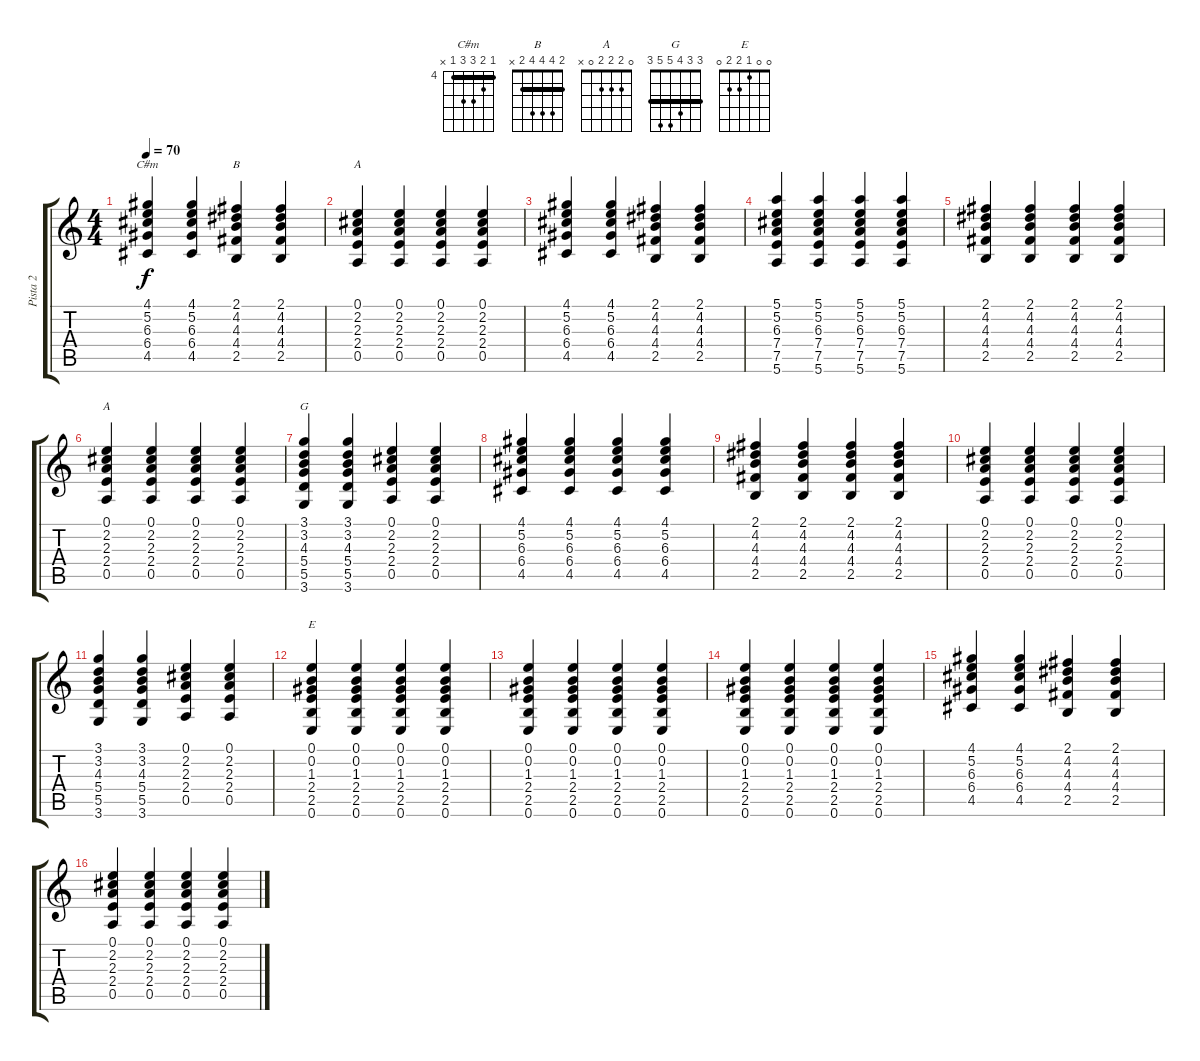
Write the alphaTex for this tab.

\track ("Pista 2" "Pista 2") {instrument distortionguitar}
\staff {score tabs}
\tuning (E4 B3 G3 D3 A2 E2) {hide}
\chord ("C#m" 4 5 6 6 4 x) {firstfret 4 barre 4}
\chord ("B" 2 4 4 4 2 x) {barre 2}
\chord ("A" 5 5 6 7 7 5) {firstfret 5 barre 5}
\chord ("A" 0 2 2 2 0 x)
\chord ("G" 3 3 4 5 5 3) {barre 3}
\chord ("E" 0 0 1 2 2 0)
\ts (4 4)
\tempo 70
\clef g2
\ks c
(4.1 5.2 6.3 6.4 4.5).4{ch "C#m" dy f} (4.1 5.2 6.3 6.4 4.5).4 (2.1 4.2 4.3 4.4 2.5).4{ch "B"} (2.1 4.2 4.3 4.4 2.5).4 |
(0.1 2.2 2.3 2.4 0.5).4{ch "A"} (0.1 2.2 2.3 2.4 0.5).4 (0.1 2.2 2.3 2.4 0.5).4 (0.1 2.2 2.3 2.4 0.5).4 |
(4.1 5.2 6.3 6.4 4.5).4 (4.1 5.2 6.3 6.4 4.5).4 (2.1 4.2 4.3 4.4 2.5).4 (2.1 4.2 4.3 4.4 2.5).4 |
(5.1 5.2 6.3 7.4 7.5 5.6).4 (5.1 5.2 6.3 7.4 7.5 5.6).4 (5.1 5.2 6.3 7.4 7.5 5.6).4 (5.1 5.2 6.3 7.4 7.5 5.6).4 |
(2.1 4.2 4.3 4.4 2.5).4 (2.1 4.2 4.3 4.4 2.5).4 (2.1 4.2 4.3 4.4 2.5).4 (2.1 4.2 4.3 4.4 2.5).4 |
(0.1 2.2 2.3 2.4 0.5).4{ch "A"} (0.1 2.2 2.3 2.4 0.5).4 (0.1 2.2 2.3 2.4 0.5).4 (0.1 2.2 2.3 2.4 0.5).4 |
(3.1 3.2 4.3 5.4 5.5 3.6).4{ch "G"} (3.1 3.2 4.3 5.4 5.5 3.6).4 (0.1 2.2 2.3 2.4 0.5).4 (0.1 2.2 2.3 2.4 0.5).4 |
(4.1 5.2 6.3 6.4 4.5).4 (4.1 5.2 6.3 6.4 4.5).4 (4.1 5.2 6.3 6.4 4.5).4 (4.1 5.2 6.3 6.4 4.5).4 |
(2.1 4.2 4.3 4.4 2.5).4 (2.1 4.2 4.3 4.4 2.5).4 (2.1 4.2 4.3 4.4 2.5).4 (2.1 4.2 4.3 4.4 2.5).4 |
(0.1 2.2 2.3 2.4 0.5).4 (0.1 2.2 2.3 2.4 0.5).4 (0.1 2.2 2.3 2.4 0.5).4 (0.1 2.2 2.3 2.4 0.5).4 |
(3.1 3.2 4.3 5.4 5.5 3.6).4 (3.1 3.2 4.3 5.4 5.5 3.6).4 (0.1 2.2 2.3 2.4 0.5).4 (0.1 2.2 2.3 2.4 0.5).4 |
(0.1 0.2 1.3 2.4 2.5 0.6).4{ch "E"} (0.1 0.2 1.3 2.4 2.5 0.6).4 (0.1 0.2 1.3 2.4 2.5 0.6).4 (0.1 0.2 1.3 2.4 2.5 0.6).4 |
(0.1 0.2 1.3 2.4 2.5 0.6).4 (0.1 0.2 1.3 2.4 2.5 0.6).4 (0.1 0.2 1.3 2.4 2.5 0.6).4 (0.1 0.2 1.3 2.4 2.5 0.6).4 |
(0.1 0.2 1.3 2.4 2.5 0.6).4 (0.1 0.2 1.3 2.4 2.5 0.6).4 (0.1 0.2 1.3 2.4 2.5 0.6).4 (0.1 0.2 1.3 2.4 2.5 0.6).4 |
(4.1 5.2 6.3 6.4 4.5).4 (4.1 5.2 6.3 6.4 4.5).4 (2.1 4.2 4.3 4.4 2.5).4 (2.1 4.2 4.3 4.4 2.5).4 |
(0.1 2.2 2.3 2.4 0.5).4 (0.1 2.2 2.3 2.4 0.5).4 (0.1 2.2 2.3 2.4 0.5).4 (0.1 2.2 2.3 2.4 0.5).4
